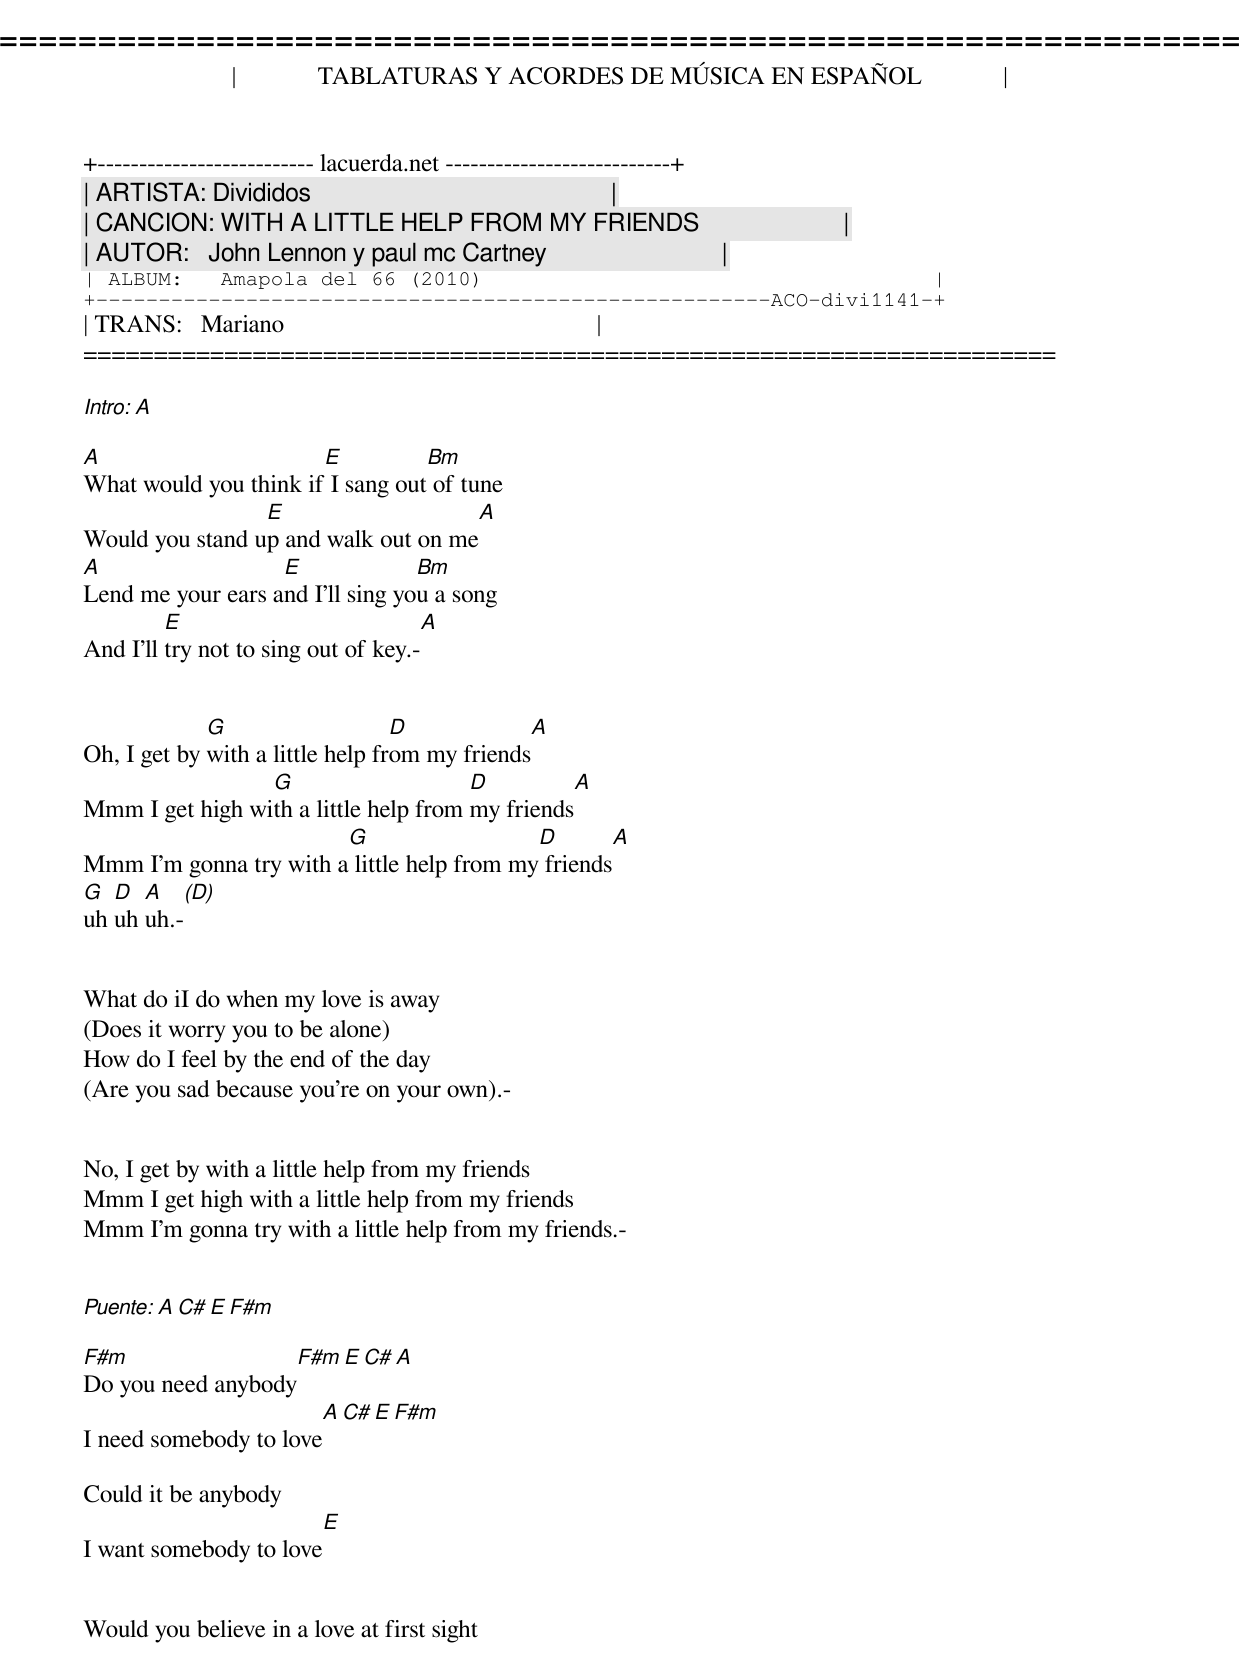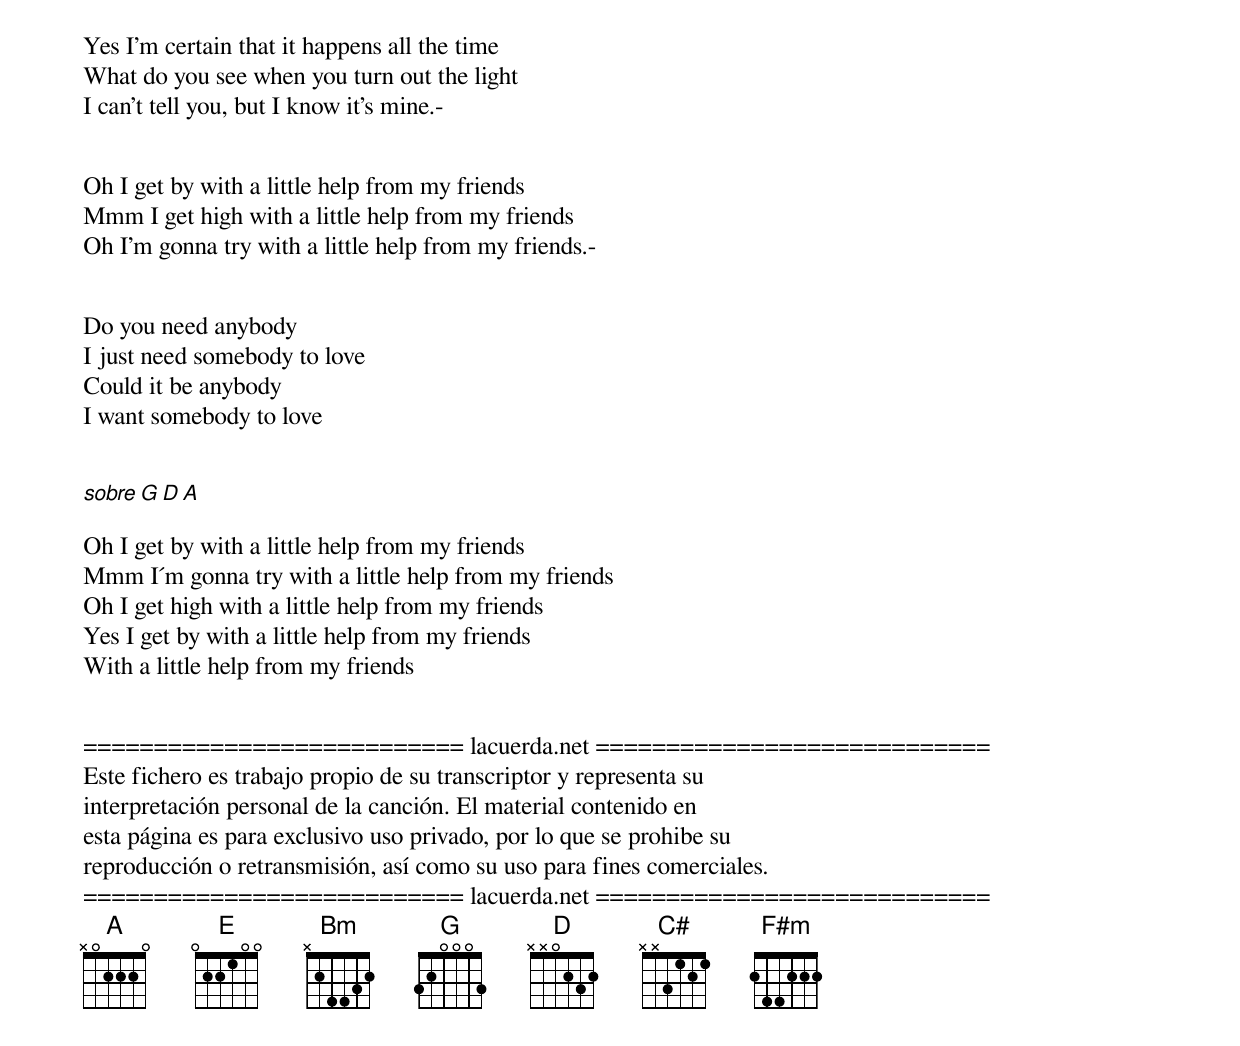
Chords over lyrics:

=====================================================================
|             TABLATURAS Y ACORDES DE MÚSICA EN ESPAÑOL             |
+-------------------------- lacuerda.net ---------------------------+
| ARTISTA: Divididos                                                |
| CANCION: WITH A LITTLE HELP FROM MY FRIENDS                       |
| AUTOR:   John Lennon y paul mc Cartney                            |
| ALBUM:   Amapola del 66 (2010)                                    |
+------------------------------------------------------ACO-divi1141-+
| TRANS:   Mariano                                                  |
=====================================================================

Intro: A

A                      E          Bm
What would you think if I sang out of tune
                 E                                    A
Would you stand up and walk out on me
A                  E              Bm
Lend me your ears and I'll sing you a song
         E                              A
And I'll try not to sing out of key.-


             G                    D                    A
Oh, I get by with a little help from my friends
                 G                     D               A
Mmm I get high with a little help from my friends
                        G                   D          A
Mmm I'm gonna try with a little help from my friends
G  D  A      (D)
uh uh uh.-


What do iI do when my love is away
(Does it worry you to be alone)
How do I feel by the end of the day
(Are you sad because you're on your own).-


No, I get by with a little help from my friends
Mmm I get high with a little help from my friends
Mmm I'm gonna try with a little help from my friends.-


Puente: A C# E F#m

F#m                           F#m E C# A
Do you need anybody
                                        A C# E F#m
I need somebody to love

Could it be anybody
                               E
I want somebody to love


Would you believe in a love at first sight
Yes I'm certain that it happens all the time
What do you see when you turn out the light
I can't tell you, but I know it's mine.-


Oh I get by with a little help from my friends
Mmm I get high with a little help from my friends
Oh I'm gonna try with a little help from my friends.-


Do you need anybody
I just need somebody to love
Could it be anybody
I want somebody to love


sobre G D A

Oh I get by with a little help from my friends
Mmm I´m gonna try with a little help from my friends
Oh I get high with a little help from my friends
Yes I get by with a little help from my friends
With a little help from my friends


=========================== lacuerda.net ============================
Este fichero es trabajo propio de su transcriptor y representa su
interpretación personal de la canción. El material contenido en
esta página es para exclusivo uso privado, por lo que se prohibe su
reproducción o retransmisión, así como su uso para fines comerciales.
=========================== lacuerda.net ============================
